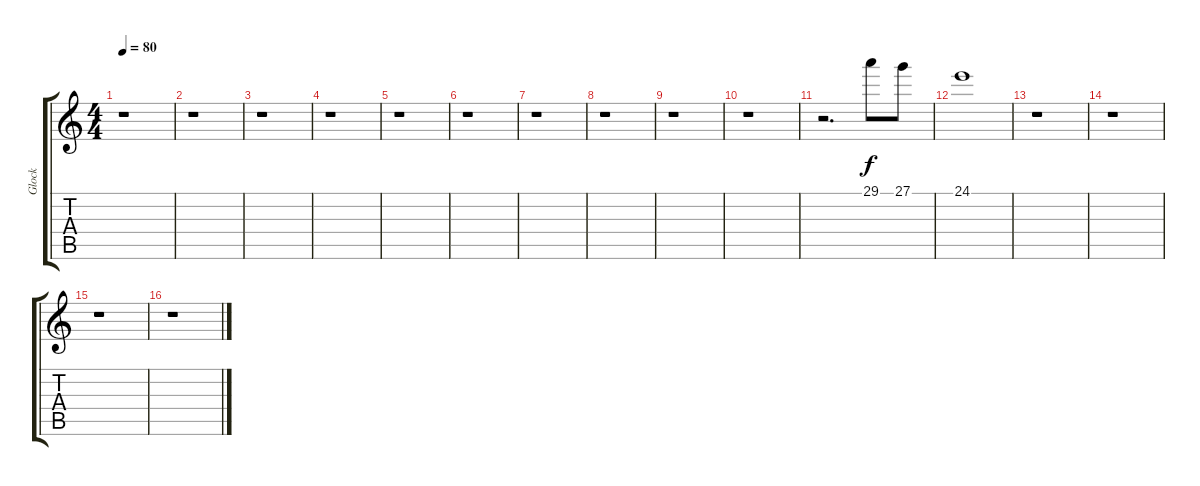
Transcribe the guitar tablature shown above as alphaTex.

\track ("Glock" "Glock") {instrument glockenspiel}
\staff {score tabs}
\tuning (E4 B3 G3 D3 A2 E2) {hide}
\ts (4 4)
\tempo 80
\clef g2
\ks c
r.1{dy f} |
r.1 |
r.1 |
r.1 |
r.1 |
r.1 |
r.1 |
r.1 |
r.1 |
r.1 |
r.2{d} 29.1.8 27.1.8 |
24.1.1 |
r.1 |
r.1 |
r.1 |
r.1
